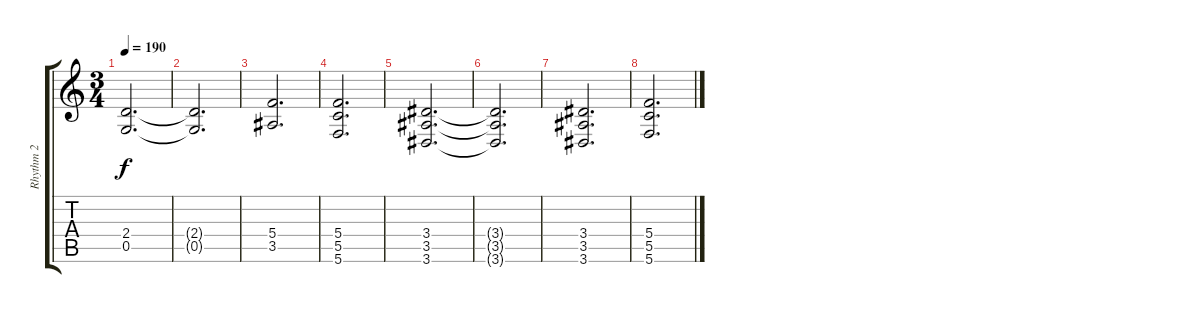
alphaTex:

\track ("Rhythm 2" "Rhythm 2") {instrument distortionguitar}
\staff {score tabs}
\tuning (D4 A3 F3 C3 G2 C2) {hide}
\ts (3 4)
\tempo 190
\clef g2
\ks c
(2.4 0.5).2{d dy f} |
(2.4{t} 0.5{t}).2{d} |
(5.4 3.5).2{d} |
(5.4 5.5 5.6).2{d} |
(3.4 3.5 3.6).2{d} |
(3.4{t} 3.5{t} 3.6{t}).2{d} |
(3.4 3.5 3.6).2{d} |
(5.4 5.5 5.6).2{d}
